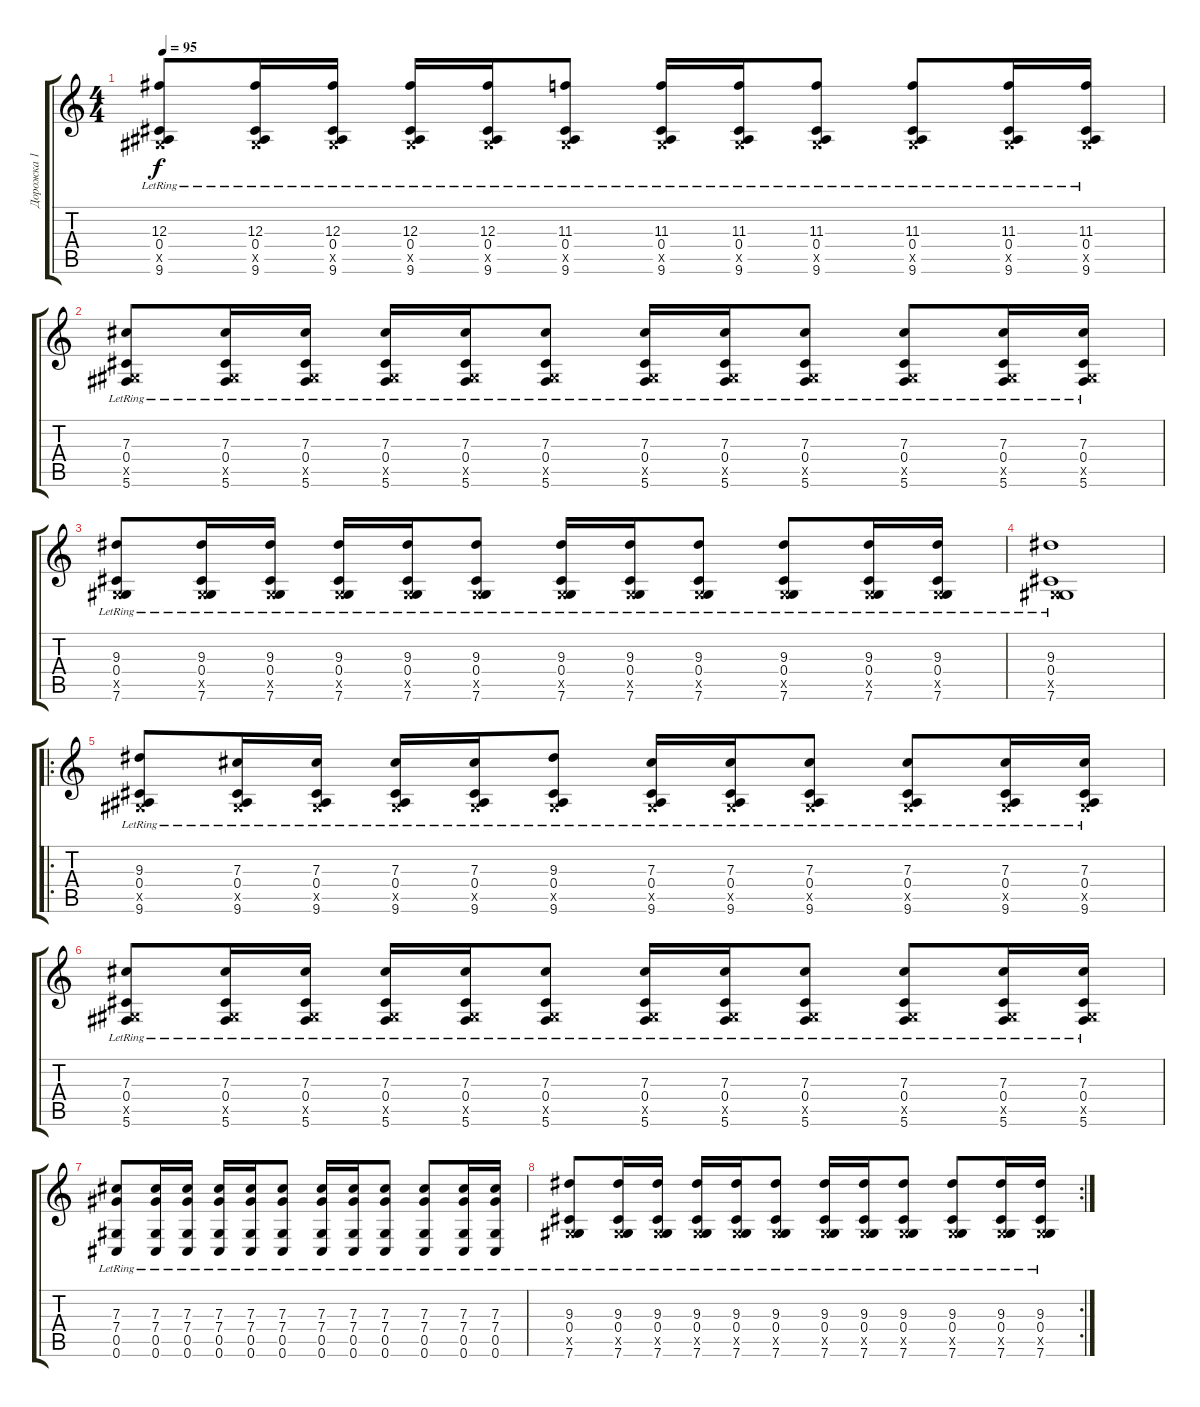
\track ("Дорожка 1" "Дорожка 1") {instrument acousticguitarnylon}
\staff {score tabs}
\tuning (Eb4 Bb3 Gb3 Db3 Ab2 Db2) {hide}
\ts (4 4)
\tempo 95
\clef g2
\ks c
(12.3{lr} 0.4{lr} 0.5{x} 9.6{lr}).8{dy f} (12.3{lr} 0.4{lr} 0.5{x} 9.6{lr}).16 (12.3{lr} 0.4{lr} 0.5{x} 9.6{lr}).16 (12.3{lr} 0.4{lr} 0.5{x} 9.6{lr}).16 (12.3{lr} 0.4{lr} 0.5{x} 9.6{lr}).16 (11.3{lr} 0.4{lr} 0.5{x} 9.6{lr}).8 (11.3{lr} 0.4{lr} 0.5{x} 9.6{lr}).16 (11.3{lr} 0.4{lr} 0.5{x} 9.6{lr}).16 (11.3{lr} 0.4{lr} 0.5{x} 9.6{lr}).8 (11.3{lr} 0.4{lr} 0.5{x} 9.6{lr}).8 (11.3{lr} 0.4{lr} 0.5{x} 9.6{lr}).16 (11.3{lr} 0.4{lr} 0.5{x} 9.6{lr}).16 |
(7.3{lr} 0.4{lr} 0.5{x} 5.6{lr}).8 (7.3{lr} 0.4{lr} 0.5{x} 5.6{lr}).16 (7.3{lr} 0.4{lr} 0.5{x} 5.6{lr}).16 (7.3{lr} 0.4{lr} 0.5{x} 5.6{lr}).16 (7.3{lr} 0.4{lr} 0.5{x} 5.6{lr}).16 (7.3{lr} 0.4{lr} 0.5{x} 5.6{lr}).8 (7.3{lr} 0.4{lr} 0.5{x} 5.6{lr}).16 (7.3{lr} 0.4{lr} 0.5{x} 5.6{lr}).16 (7.3{lr} 0.4{lr} 0.5{x} 5.6{lr}).8 (7.3{lr} 0.4{lr} 0.5{x} 5.6{lr}).8 (7.3{lr} 0.4{lr} 0.5{x} 5.6{lr}).16 (7.3{lr} 0.4{lr} 0.5{x} 5.6{lr}).16 |
(9.3{lr} 0.4{lr} 0.5{x} 7.6{lr}).8 (9.3{lr} 0.4{lr} 0.5{x} 7.6{lr}).16 (9.3{lr} 0.4{lr} 0.5{x} 7.6{lr}).16 (9.3{lr} 0.4{lr} 0.5{x} 7.6{lr}).16 (9.3{lr} 0.4{lr} 0.5{x} 7.6{lr}).16 (9.3{lr} 0.4{lr} 0.5{x} 7.6{lr}).8 (9.3{lr} 0.4{lr} 0.5{x} 7.6{lr}).16 (9.3{lr} 0.4{lr} 0.5{x} 7.6{lr}).16 (9.3{lr} 0.4{lr} 0.5{x} 7.6{lr}).8 (9.3{lr} 0.4{lr} 0.5{x} 7.6{lr}).8 (9.3{lr} 0.4{lr} 0.5{x} 7.6{lr}).16 (9.3{lr} 0.4{lr} 0.5{x} 7.6{lr}).16 |
(9.3{lr} 0.4{lr} 0.5{x} 7.6{lr}).1 |
\ro
(9.3{lr} 0.4{lr} 0.5{x} 9.6{lr}).8 (7.3{lr} 0.4{lr} 0.5{x} 9.6{lr}).16 (7.3{lr} 0.4{lr} 0.5{x} 9.6{lr}).16 (7.3{lr} 0.4{lr} 0.5{x} 9.6{lr}).16 (7.3{lr} 0.4{lr} 0.5{x} 9.6{lr}).16 (9.3{lr} 0.4{lr} 0.5{x} 9.6{lr}).8 (7.3{lr} 0.4{lr} 0.5{x} 9.6{lr}).16 (7.3{lr} 0.4{lr} 0.5{x} 9.6{lr}).16 (7.3{lr} 0.4{lr} 0.5{x} 9.6{lr}).8 (7.3{lr} 0.4{lr} 0.5{x} 9.6{lr}).8 (7.3{lr} 0.4{lr} 0.5{x} 9.6{lr}).16 (7.3{lr} 0.4{lr} 0.5{x} 9.6{lr}).16 |
(7.3{lr} 0.4{lr} 0.5{x} 5.6{lr}).8 (7.3{lr} 0.4{lr} 0.5{x} 5.6{lr}).16 (7.3{lr} 0.4{lr} 0.5{x} 5.6{lr}).16 (7.3{lr} 0.4{lr} 0.5{x} 5.6{lr}).16 (7.3{lr} 0.4{lr} 0.5{x} 5.6{lr}).16 (7.3{lr} 0.4{lr} 0.5{x} 5.6{lr}).8 (7.3{lr} 0.4{lr} 0.5{x} 5.6{lr}).16 (7.3{lr} 0.4{lr} 0.5{x} 5.6{lr}).16 (7.3{lr} 0.4{lr} 0.5{x} 5.6{lr}).8 (7.3{lr} 0.4{lr} 0.5{x} 5.6{lr}).8 (7.3{lr} 0.4{lr} 0.5{x} 5.6{lr}).16 (7.3{lr} 0.4{lr} 0.5{x} 5.6{lr}).16 |
(7.3{lr} 7.4{lr} 0.5{lr} 0.6{lr}).8 (7.3{lr} 7.4{lr} 0.5{lr} 0.6{lr}).16 (7.3{lr} 7.4{lr} 0.5{lr} 0.6{lr}).16 (7.3{lr} 7.4{lr} 0.5{lr} 0.6{lr}).16 (7.3{lr} 7.4{lr} 0.5{lr} 0.6{lr}).16 (7.3{lr} 7.4{lr} 0.5{lr} 0.6{lr}).8 (7.3{lr} 7.4{lr} 0.5{lr} 0.6{lr}).16 (7.3{lr} 7.4{lr} 0.5{lr} 0.6{lr}).16 (7.3{lr} 7.4{lr} 0.5{lr} 0.6{lr}).8 (7.3{lr} 7.4{lr} 0.5{lr} 0.6{lr}).8 (7.3{lr} 7.4{lr} 0.5{lr} 0.6{lr}).16 (7.3{lr} 7.4{lr} 0.5{lr} 0.6{lr}).16 |
\rc 2
(9.3{lr} 0.4{lr} 0.5{x} 7.6{lr}).8 (9.3{lr} 0.4{lr} 0.5{x} 7.6{lr}).16 (9.3{lr} 0.4{lr} 0.5{x} 7.6{lr}).16 (9.3{lr} 0.4{lr} 0.5{x} 7.6{lr}).16 (9.3{lr} 0.4{lr} 0.5{x} 7.6{lr}).16 (9.3{lr} 0.4{lr} 0.5{x} 7.6{lr}).8 (9.3{lr} 0.4{lr} 0.5{x} 7.6{lr}).16 (9.3{lr} 0.4{lr} 0.5{x} 7.6{lr}).16 (9.3{lr} 0.4{lr} 0.5{x} 7.6{lr}).8 (9.3{lr} 0.4{lr} 0.5{x} 7.6{lr}).8 (9.3{lr} 0.4{lr} 0.5{x} 7.6{lr}).16 (9.3{lr} 0.4{lr} 0.5{x} 7.6{lr}).16
